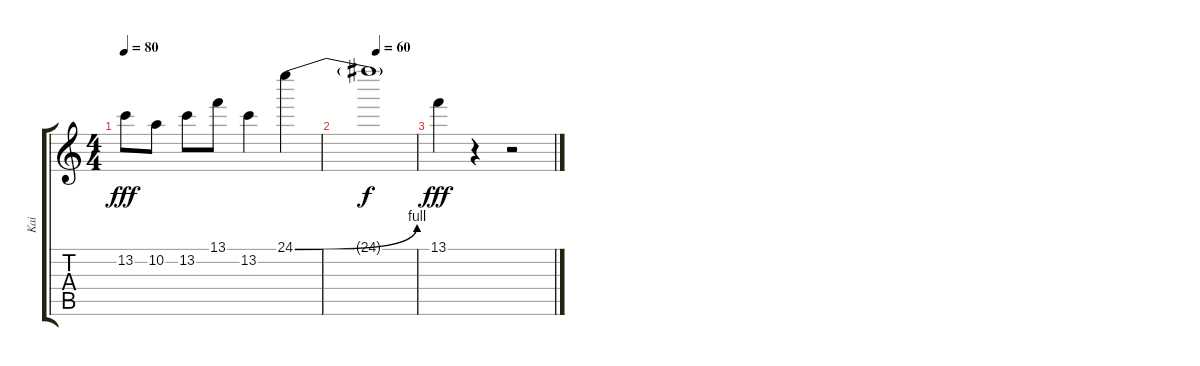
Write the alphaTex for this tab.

\track ("Kai" "Kai") {instrument overdrivenguitar}
\staff {score tabs}
\tuning (E4 B3 G3 D3 A2 E2) {hide}
\ts (4 4)
\tempo 80
\clef g2
\ks c
13.2.8{dy fff} 10.2.8 13.2.8 13.1.8 13.2.4 24.1{be (bend 0 0 60 4)}.4 |
\tempo (60 0.1875)
24.1{t}.1{dy f} |
13.1.4{dy fff} r.4 r.2
